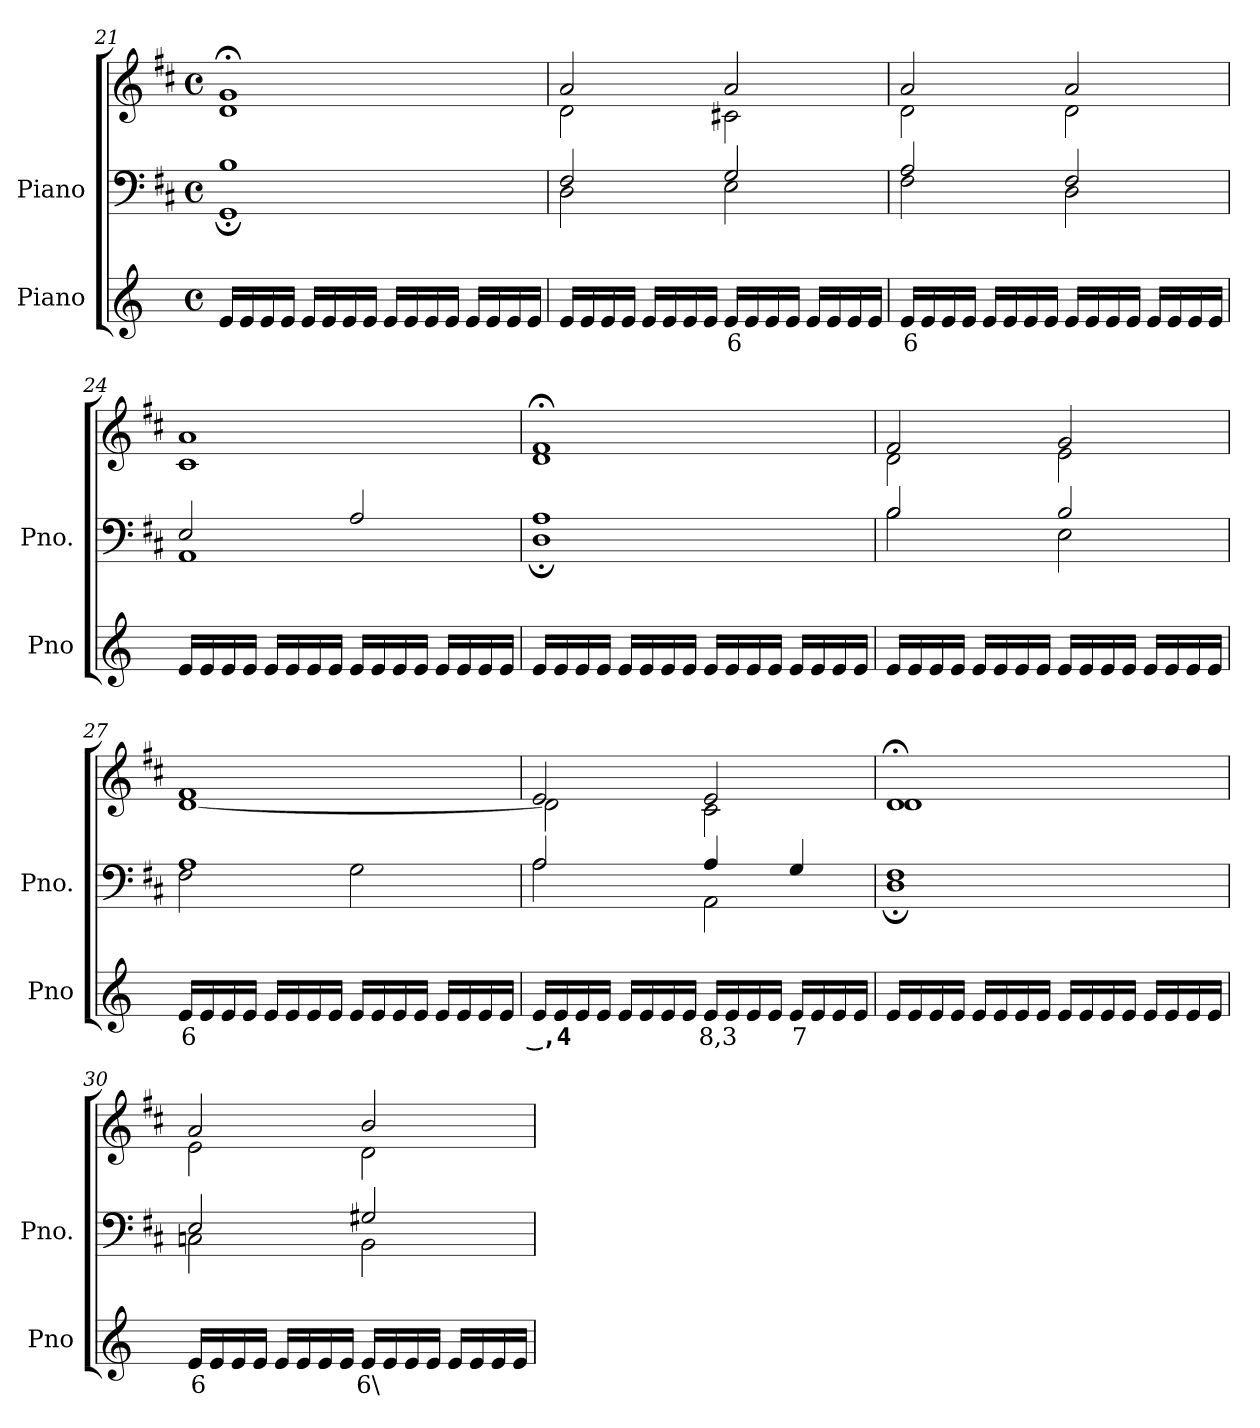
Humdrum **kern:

**kern	**text	**kern	**kern
*part2	*part2	*part1	*part1
*staff3	*staff3	*staff2	*staff1
*I"Piano	*	*I"Piano	*
*I'Pno	*	*I'Pno.	*
*clefG2	*	*clefF4	*clefG2
*k[]	*	*k[f#c#]	*k[f#c#]
*M4/4	*	*M4/4	*M4/4
*met(c)	*	*met(c)	*met(c)
=21	=21	=21	=21
*	*	*^	*^
16e/LL	.	1B	1GG;	1g;<	1d
16e/	.	.	.	.	.
16e/	.	.	.	.	.
16e/JJ	.	.	.	.	.
16e/LL	.	.	.	.	.
16e/	.	.	.	.	.
16e/	.	.	.	.	.
16e/JJ	.	.	.	.	.
16e/LL	.	.	.	.	.
16e/	.	.	.	.	.
16e/	.	.	.	.	.
16e/JJ	.	.	.	.	.
16e/LL	.	.	.	.	.
16e/	.	.	.	.	.
16e/	.	.	.	.	.
16e/JJ	.	.	.	.	.
=22	=22	=22	=22	=22	=22
16e/LL	.	2F#/	2D\	2a/	2d\
16e/	.	.	.	.	.
16e/	.	.	.	.	.
16e/JJ	.	.	.	.	.
16e/LL	.	.	.	.	.
16e/	.	.	.	.	.
16e/	.	.	.	.	.
16e/JJ	.	.	.	.	.
!	!LO:LY:b	!	!	!	!
16e/LL	6	2G/	2E\	2a/	2c#X\
16e/	.	.	.	.	.
16e/	.	.	.	.	.
16e/JJ	.	.	.	.	.
16e/LL	.	.	.	.	.
16e/	.	.	.	.	.
16e/	.	.	.	.	.
16e/JJ	.	.	.	.	.
=23	=23	=23	=23	=23	=23
!	!LO:LY:b	!	!	!	!
16e/LL	6	2A/	2F#\	2a/	2d\
16e/	.	.	.	.	.
16e/	.	.	.	.	.
16e/JJ	.	.	.	.	.
16e/LL	.	.	.	.	.
16e/	.	.	.	.	.
16e/	.	.	.	.	.
16e/JJ	.	.	.	.	.
16e/LL	.	2F#/	2D\	2a/	2d\
16e/	.	.	.	.	.
16e/	.	.	.	.	.
16e/JJ	.	.	.	.	.
16e/LL	.	.	.	.	.
16e/	.	.	.	.	.
16e/	.	.	.	.	.
16e/JJ	.	.	.	.	.
=24	=24	=24	=24	=24	=24
16e/LL	.	2E/	1AA	1a	1c#
16e/	.	.	.	.	.
16e/	.	.	.	.	.
16e/JJ	.	.	.	.	.
16e/LL	.	.	.	.	.
16e/	.	.	.	.	.
16e/	.	.	.	.	.
16e/JJ	.	.	.	.	.
16e/LL	.	2A/	.	.	.
16e/	.	.	.	.	.
16e/	.	.	.	.	.
16e/JJ	.	.	.	.	.
16e/LL	.	.	.	.	.
16e/	.	.	.	.	.
16e/	.	.	.	.	.
16e/JJ	.	.	.	.	.
=25	=25	=25	=25	=25	=25
16e/LL	.	1A	1D;	1f#;<	1d
16e/	.	.	.	.	.
16e/	.	.	.	.	.
16e/JJ	.	.	.	.	.
16e/LL	.	.	.	.	.
16e/	.	.	.	.	.
16e/	.	.	.	.	.
16e/JJ	.	.	.	.	.
16e/LL	.	.	.	.	.
16e/	.	.	.	.	.
16e/	.	.	.	.	.
16e/JJ	.	.	.	.	.
16e/LL	.	.	.	.	.
16e/	.	.	.	.	.
16e/	.	.	.	.	.
16e/JJ	.	.	.	.	.
=26	=26	=26	=26	=26	=26
16e/LL	.	2B/	2B\	2f#/	2d\
16e/	.	.	.	.	.
16e/	.	.	.	.	.
16e/JJ	.	.	.	.	.
16e/LL	.	.	.	.	.
16e/	.	.	.	.	.
16e/	.	.	.	.	.
16e/JJ	.	.	.	.	.
16e/LL	.	2B/	2E\	2g/	2e\
16e/	.	.	.	.	.
16e/	.	.	.	.	.
16e/JJ	.	.	.	.	.
16e/LL	.	.	.	.	.
16e/	.	.	.	.	.
16e/	.	.	.	.	.
16e/JJ	.	.	.	.	.
=27	=27	=27	=27	=27	=27
!	!LO:LY:b	!	!	!	!
16e/LL	6	1A	2F#\	1f#	[1d
16e/	.	.	.	.	.
16e/	.	.	.	.	.
16e/JJ	.	.	.	.	.
16e/LL	.	.	.	.	.
16e/	.	.	.	.	.
16e/	.	.	.	.	.
16e/JJ	.	.	.	.	.
!	!LO:LY:b	!	!	!	!
16e/LL	_	.	2G\	.	.
16e/	.	.	.	.	.
16e/	.	.	.	.	.
16e/JJ	.	.	.	.	.
16e/LL	.	.	.	.	.
16e/	.	.	.	.	.
16e/	.	.	.	.	.
16e/JJ	.	.	.	.	.
=28	=28	=28	=28	=28	=28
!	!LO:LY:b	!	!	!	!
16e/LL	_,4	2A/	2A\	2e/	2d\]
16e/	.	.	.	.	.
16e/	.	.	.	.	.
16e/JJ	.	.	.	.	.
16e/LL	.	.	.	.	.
16e/	.	.	.	.	.
16e/	.	.	.	.	.
16e/JJ	.	.	.	.	.
!	!LO:LY:b	!	!	!	!
16e/LL	8,3	4A/	2AA\	2e/	2c#\
16e/	.	.	.	.	.
16e/	.	.	.	.	.
16e/JJ	.	.	.	.	.
!	!LO:LY:b	!	!	!	!
16e/LL	7	4G/	.	.	.
16e/	.	.	.	.	.
16e/	.	.	.	.	.
16e/JJ	.	.	.	.	.
=29	=29	=29	=29	=29	=29
16e/LL	.	1F#	1D;	1d;<	1d
16e/	.	.	.	.	.
16e/	.	.	.	.	.
16e/JJ	.	.	.	.	.
16e/LL	.	.	.	.	.
16e/	.	.	.	.	.
16e/	.	.	.	.	.
16e/JJ	.	.	.	.	.
16e/LL	.	.	.	.	.
16e/	.	.	.	.	.
16e/	.	.	.	.	.
16e/JJ	.	.	.	.	.
16e/LL	.	.	.	.	.
16e/	.	.	.	.	.
16e/	.	.	.	.	.
16e/JJ	.	.	.	.	.
=30	=30	=30	=30	=30	=30
!	!LO:LY:b	!	!	!	!
16e/LL	6	2E/	2Cn\	2a/	2e\
16e/	.	.	.	.	.
16e/	.	.	.	.	.
16e/JJ	.	.	.	.	.
16e/LL	.	.	.	.	.
16e/	.	.	.	.	.
16e/	.	.	.	.	.
16e/JJ	.	.	.	.	.
!	!LO:LY:b	!	!	!	!
16e/LL	6\	2G#X/	2BB\	2b/	2d\
16e/	.	.	.	.	.
16e/	.	.	.	.	.
16e/JJ	.	.	.	.	.
16e/LL	.	.	.	.	.
16e/	.	.	.	.	.
16e/	.	.	.	.	.
16e/JJ	.	.	.	.	.
*	*	*v	*v	*	*
*	*	*	*v	*v
=	=	=	=
*-	*-	*-	*-
